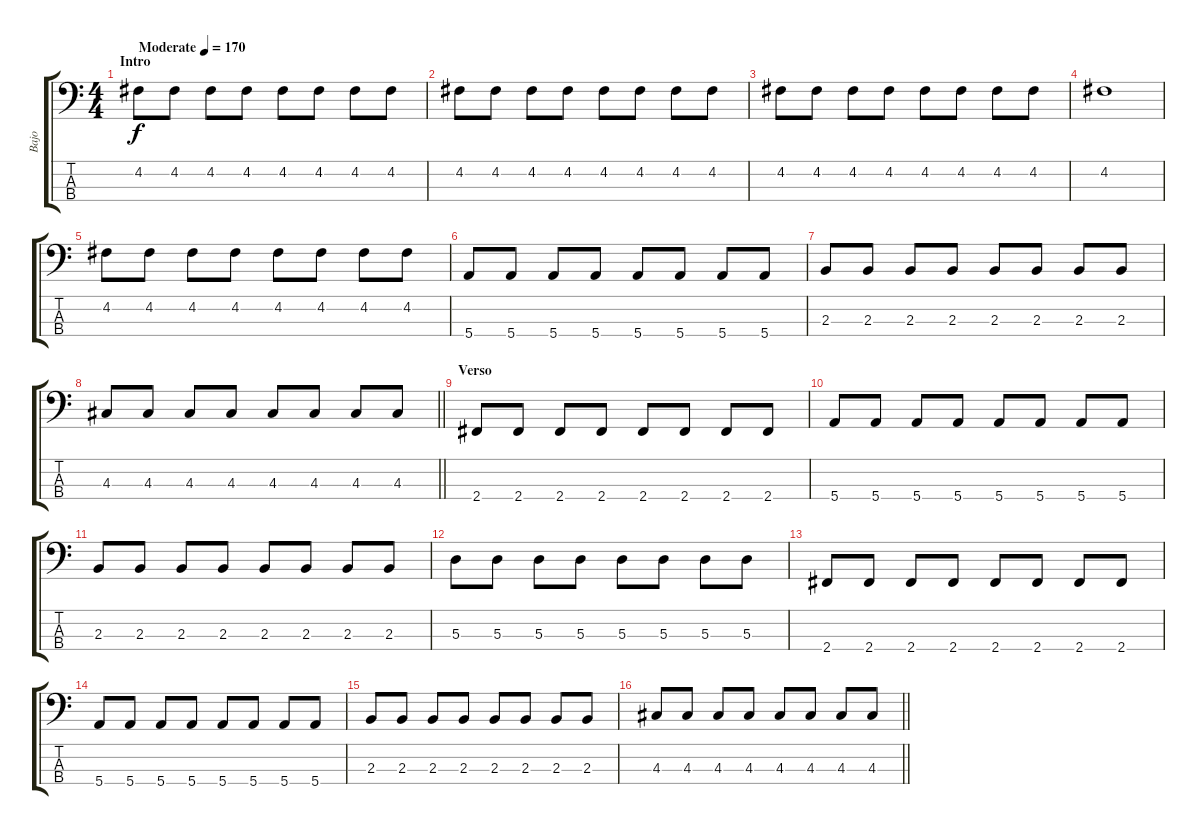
\track ("Bajo" "Bajo") {instrument electricbassfinger}
\staff {score tabs}
\tuning (G2 D2 A1 E1) {hide}
\ts (4 4)
\section ("" "Intro")
\tempo (170 "Moderate")
\clef f4
\ks c
4.2.8{dy f instrument electricbassfinger} 4.2.8 4.2.8 4.2.8 4.2.8 4.2.8 4.2.8 4.2.8 |
4.2.8 4.2.8 4.2.8 4.2.8 4.2.8 4.2.8 4.2.8 4.2.8 |
4.2.8 4.2.8 4.2.8 4.2.8 4.2.8 4.2.8 4.2.8 4.2.8 |
4.2.1 |
4.2.8 4.2.8 4.2.8 4.2.8 4.2.8 4.2.8 4.2.8 4.2.8 |
5.4.8 5.4.8 5.4.8 5.4.8 5.4.8 5.4.8 5.4.8 5.4.8 |
2.3.8 2.3.8 2.3.8 2.3.8 2.3.8 2.3.8 2.3.8 2.3.8 |
\barLineRight lightlight
4.3.8 4.3.8 4.3.8 4.3.8 4.3.8 4.3.8 4.3.8 4.3.8 |
\section ("" "Verso")
2.4.8 2.4.8 2.4.8 2.4.8 2.4.8 2.4.8 2.4.8 2.4.8 |
5.4.8 5.4.8 5.4.8 5.4.8 5.4.8 5.4.8 5.4.8 5.4.8 |
2.3.8 2.3.8 2.3.8 2.3.8 2.3.8 2.3.8 2.3.8 2.3.8 |
5.3.8 5.3.8 5.3.8 5.3.8 5.3.8 5.3.8 5.3.8 5.3.8 |
2.4.8 2.4.8 2.4.8 2.4.8 2.4.8 2.4.8 2.4.8 2.4.8 |
5.4.8 5.4.8 5.4.8 5.4.8 5.4.8 5.4.8 5.4.8 5.4.8 |
2.3.8 2.3.8 2.3.8 2.3.8 2.3.8 2.3.8 2.3.8 2.3.8 |
\barLineRight lightlight
4.3.8 4.3.8 4.3.8 4.3.8 4.3.8 4.3.8 4.3.8 4.3.8
